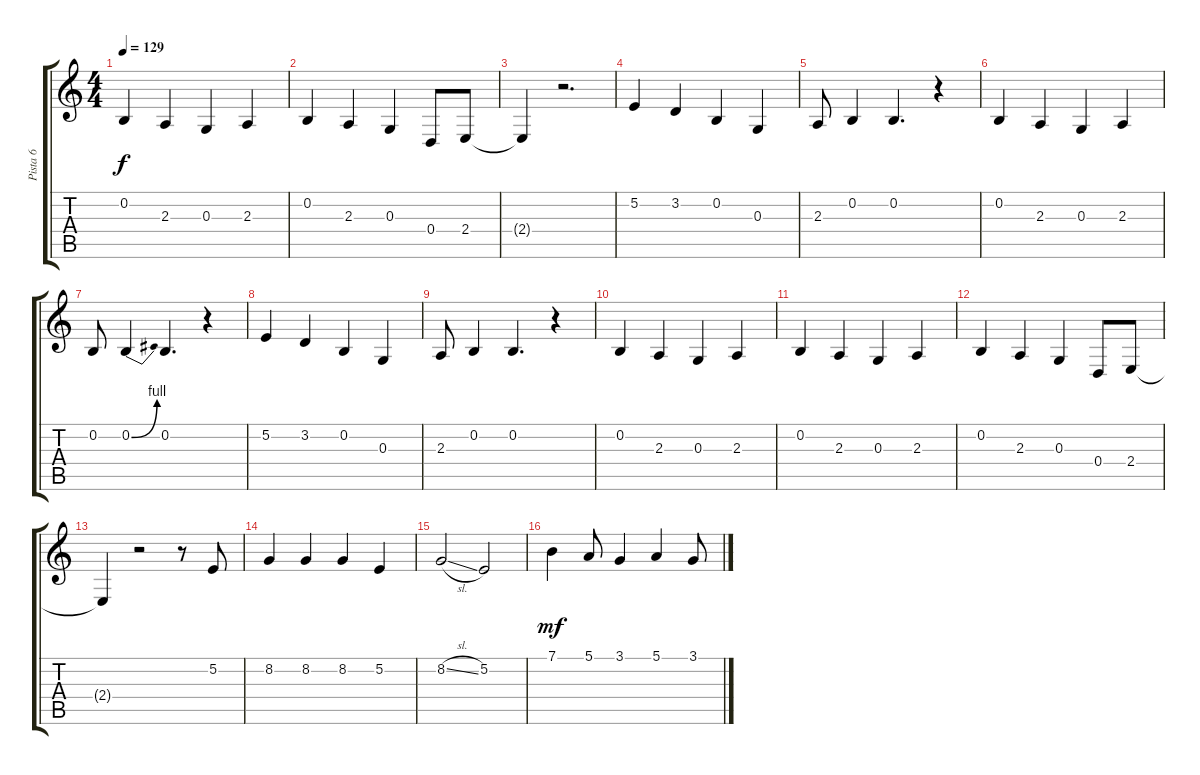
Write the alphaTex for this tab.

\track ("Pista 6" "Pista 6") {instrument altosax}
\staff {score tabs}
\tuning (E4 B3 G3 D3 A2 E2) {hide}
\ts (4 4)
\tempo 129
\clef g2
\ks c
0.2.4{dy f} 2.3.4 0.3.4 2.3.4 |
0.2.4 2.3.4 0.3.4 0.4.8 2.4.8 |
2.4{t}.4 r.2{d} |
5.2.4 3.2.4 0.2.4 0.3.4 |
2.3.8 0.2.4 0.2.4{d} r.4 |
0.2.4 2.3.4 0.3.4 2.3.4 |
0.2.8 0.2{be (bend 0 0 60 4)}.4 0.2.4{d} r.4 |
5.2.4 3.2.4 0.2.4 0.3.4 |
2.3.8 0.2.4 0.2.4{d} r.4 |
0.2.4 2.3.4 0.3.4 2.3.4 |
0.2.4 2.3.4 0.3.4 2.3.4 |
0.2.4 2.3.4 0.3.4 0.4.8 2.4.8 |
2.4{t}.4 r.2 r.8 5.2.8 |
8.2.4 8.2.4 8.2.4 5.2.4 |
8.2{sl}.2 5.2.2 |
7.1.4{dy mf instrument lead6voice} 5.1.8 3.1.4 5.1.4 3.1{sl}.8
